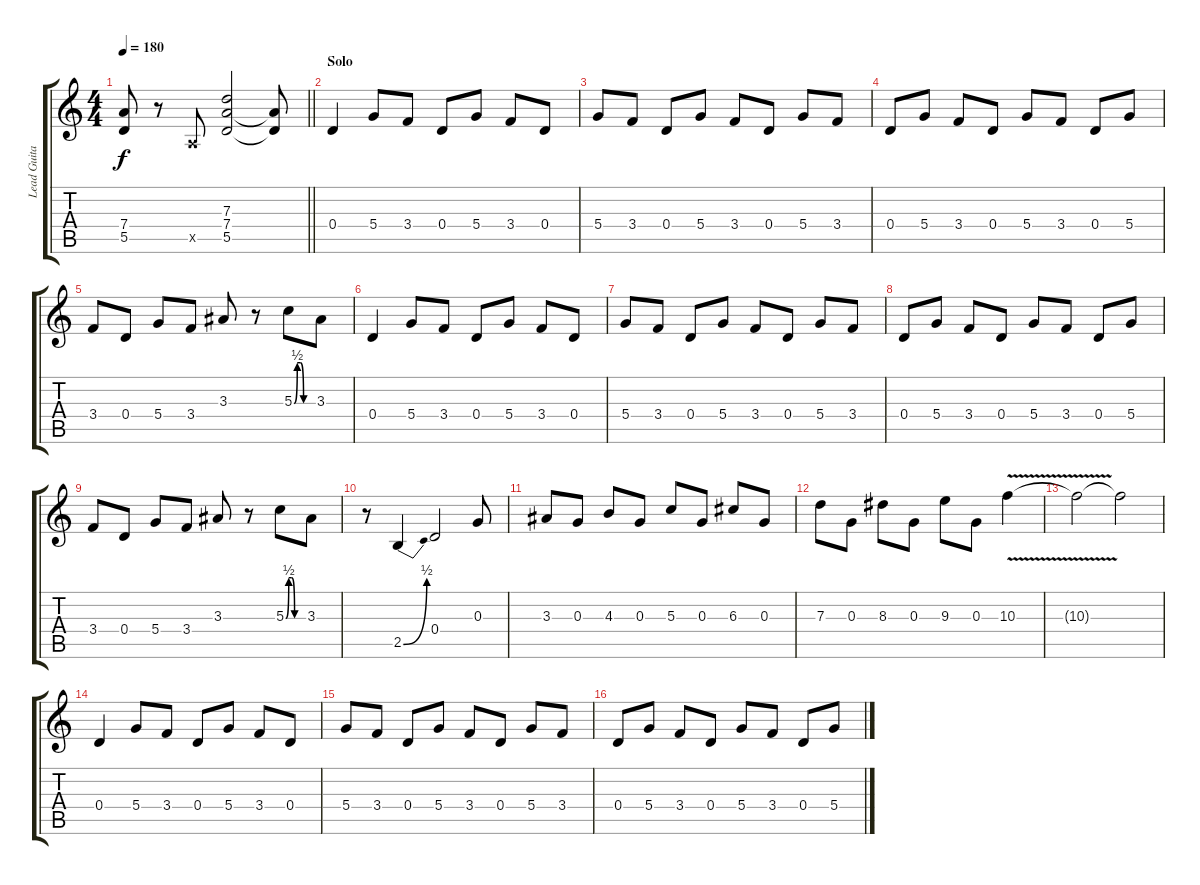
\track ("Lead Guitar" "Lead Guita") {instrument distortionguitar}
\staff {score tabs}
\tuning (E4 B3 G3 D3 A2 E2) {hide}
\ts (4 4)
\tempo 180
\clef g2
\barLineRight lightlight
\ks c
(7.4 5.5).8{dy f} r.8 0.5{x}.8 (7.3 7.4 5.5).2 (7.4{t} 5.5{t}).8 |
\section ("" "Solo")
0.4.4 5.4.8 3.4.8 0.4.8 5.4.8 3.4.8 0.4.8 |
5.4.8 3.4.8 0.4.8 5.4.8 3.4.8 0.4.8 5.4.8 3.4.8 |
0.4.8 5.4.8 3.4.8 0.4.8 5.4.8 3.4.8 0.4.8 5.4.8 |
3.4.8 0.4.8 5.4.8 3.4.8 3.3.8 r.8 5.3{be (custom 0 0 10 2 20 2 30 0 60 0)}.8 3.3.8 |
0.4.4 5.4.8 3.4.8 0.4.8 5.4.8 3.4.8 0.4.8 |
5.4.8 3.4.8 0.4.8 5.4.8 3.4.8 0.4.8 5.4.8 3.4.8 |
0.4.8 5.4.8 3.4.8 0.4.8 5.4.8 3.4.8 0.4.8 5.4.8 |
3.4.8 0.4.8 5.4.8 3.4.8 3.3.8 r.8 5.3{be (custom 0 0 10 2 20 2 30 0 60 0)}.8 3.3.8 |
r.8 2.5{be (bend 0 0 60 2)}.4 0.4.2 0.3.8 |
3.3.8 0.3.8 4.3.8 0.3.8 5.3.8 0.3.8 6.3.8 0.3.8 |
7.3.8 0.3.8 8.3.8 0.3.8 9.3.8 0.3.8 10.3{v}.4 |
10.3{t}.2 10.3{t}.2 |
0.4.4 5.4.8 3.4.8 0.4.8 5.4.8 3.4.8 0.4.8 |
5.4.8 3.4.8 0.4.8 5.4.8 3.4.8 0.4.8 5.4.8 3.4.8 |
0.4.8 5.4.8 3.4.8 0.4.8 5.4.8 3.4.8 0.4.8 5.4.8
